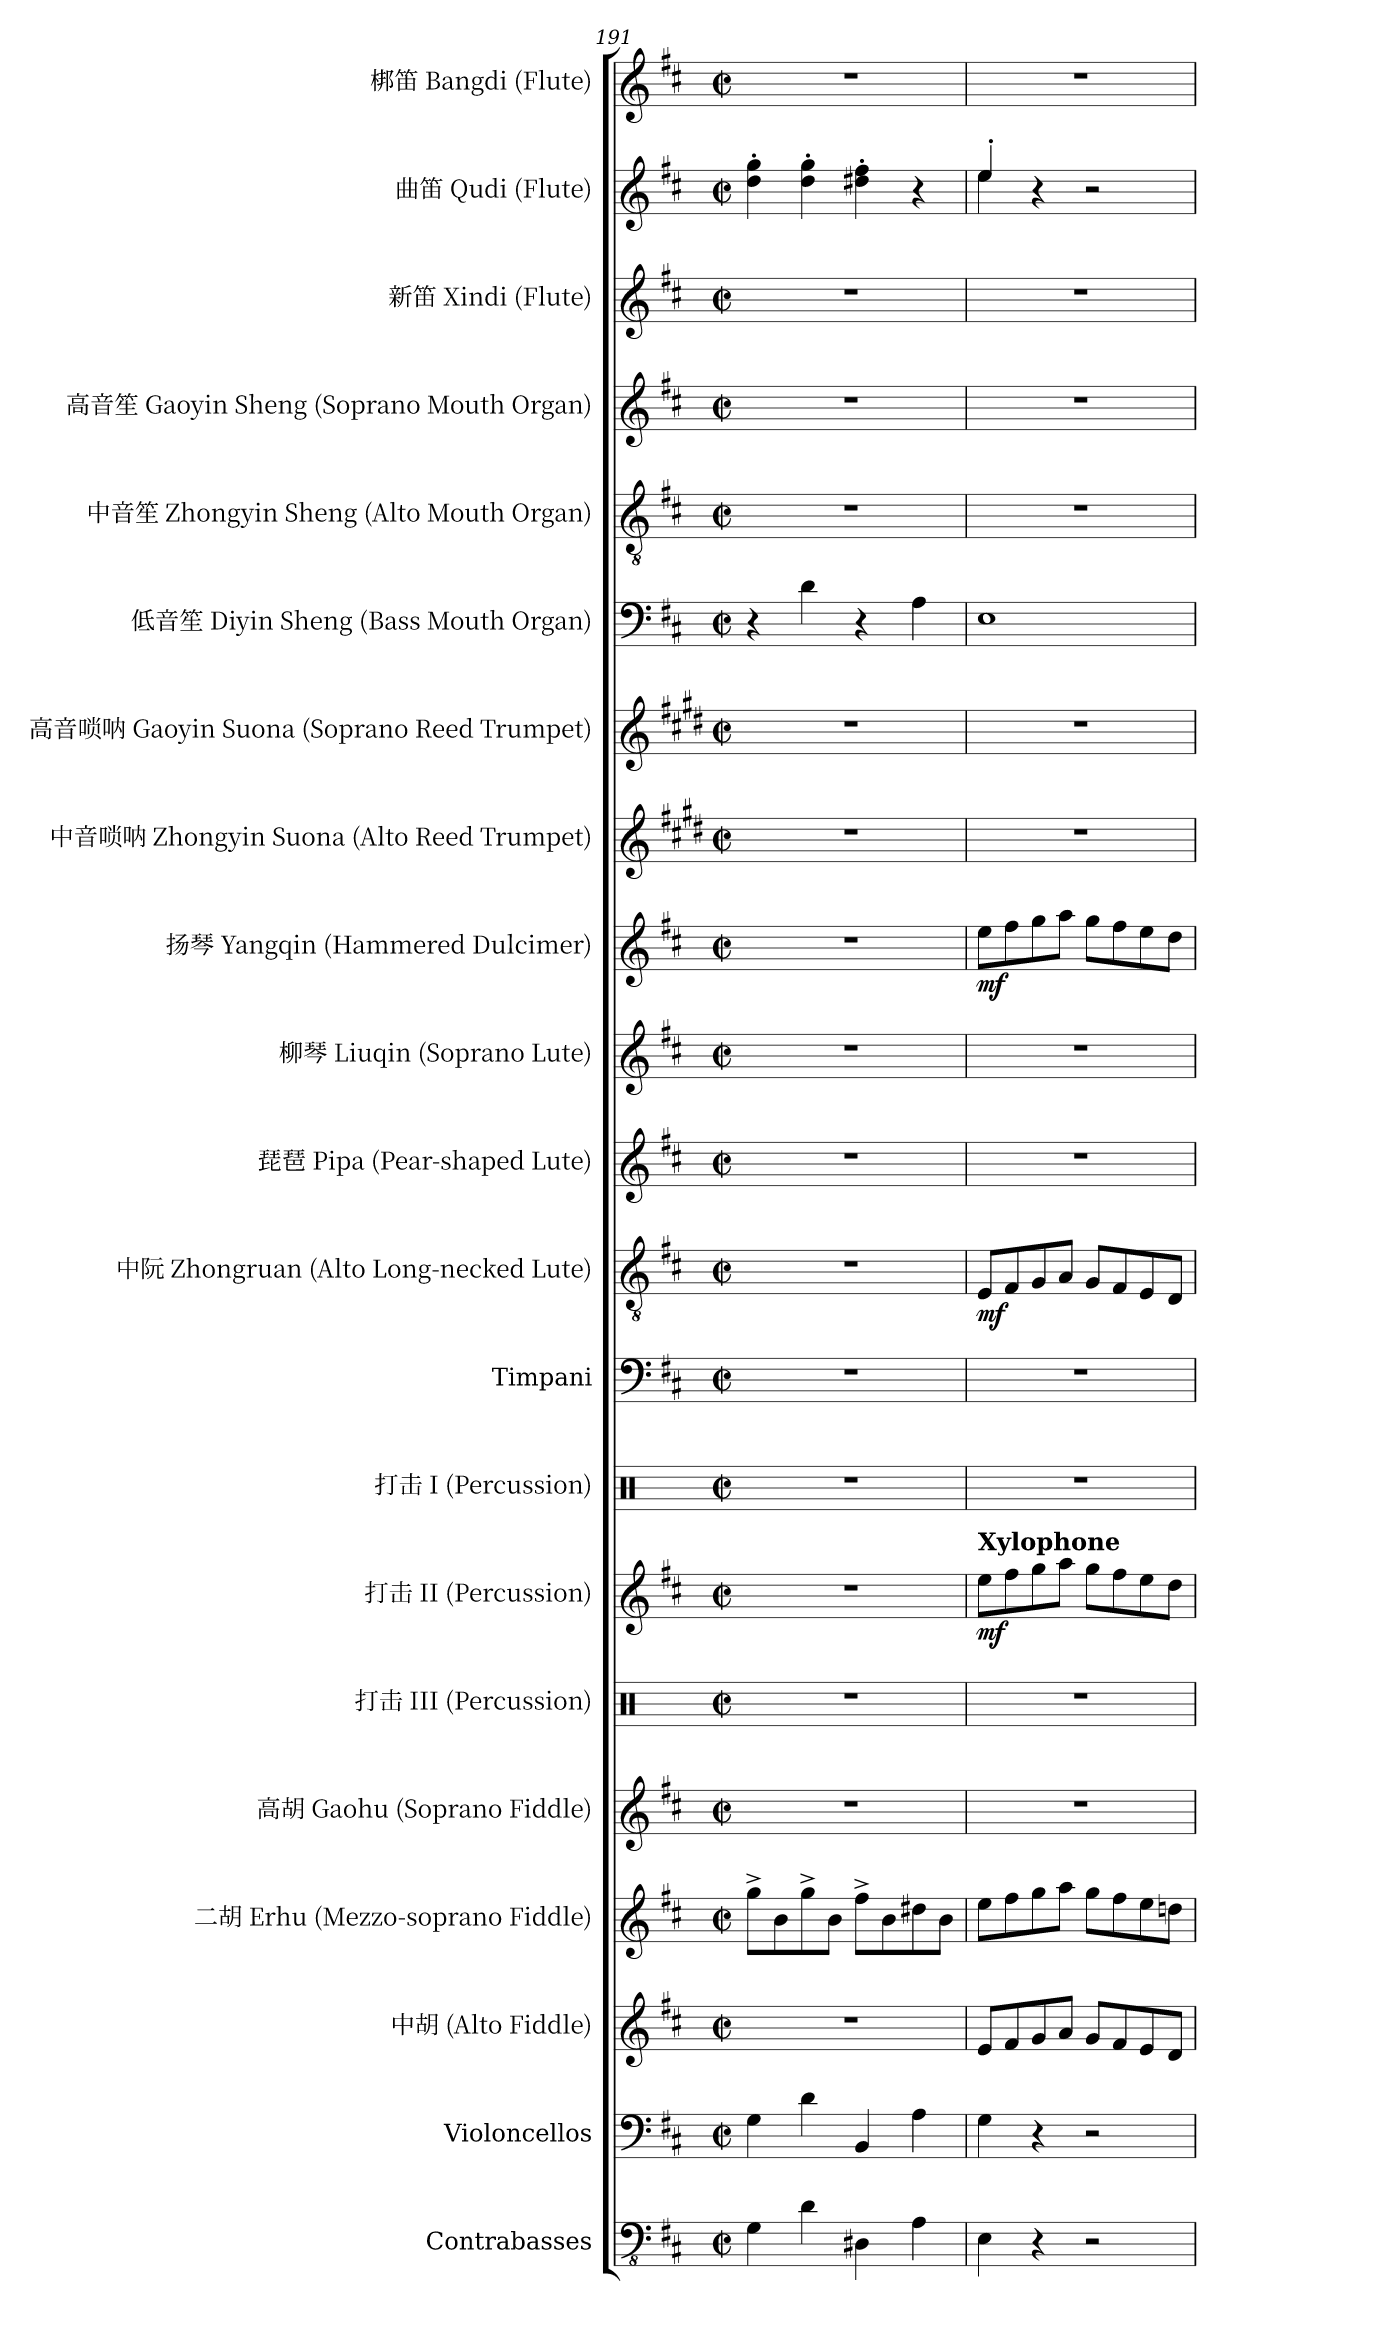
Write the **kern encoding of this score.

**kern	**kern	**kern	**kern	**kern	**kern	**kern	**dynam	**kern	**kern	**kern	**dynam	**kern	**kern	**kern	**dynam	**kern	**kern	**kern	**kern	**kern	**kern	**kern	**kern
*part21	*part20	*part19	*part18	*part17	*part16	*part15	*part15	*part14	*part13	*part12	*part12	*part11	*part10	*part9	*part9	*part8	*part7	*part6	*part5	*part4	*part3	*part2	*part1
*staff21	*staff20	*staff19	*staff18	*staff17	*staff16	*staff15	*staff15	*staff14	*staff13	*staff12	*staff12	*staff11	*staff10	*staff9	*staff9	*staff8	*staff7	*staff6	*staff5	*staff4	*staff3	*staff2	*staff1
*I"Contrabasses	*I"Violoncellos	*I"中胡 (Alto Fiddle)	*I"二胡 Erhu (Mezzo-soprano Fiddle)	*I"高胡 Gaohu (Soprano Fiddle)	*I"打击 III (Percussion)	*I"打击 II (Percussion)	*	*I"打击 I (Percussion)	*I"Timpani	*I"中阮 Zhongruan (Alto Long-necked Lute)	*	*I"琵琶 Pipa (Pear-shaped Lute)	*I"柳琴 Liuqin (Soprano Lute)	*I"扬琴 Yangqin  (Hammered Dulcimer)	*	*I"中音唢呐 Zhongyin Suona (Alto Reed Trumpet)	*I"高音唢呐 Gaoyin Suona (Soprano Reed Trumpet)	*I"低音笙 Diyin Sheng (Bass Mouth Organ)	*I"中音笙 Zhongyin Sheng (Alto Mouth Organ)	*I"高音笙 Gaoyin Sheng (Soprano Mouth Organ)	*I"新笛 Xindi (Flute)	*I"曲笛 Qudi (Flute)	*I"梆笛 Bangdi (Flute)
*I'Cbs.	*I'Vcs.	*	*	*	*I'打击 III	*I'打击 II	*	*I'打击 I	*I'Timp.	*	*	*	*	*	*	*	*	*	*	*	*	*	*
!!LO:PB:g=z
*clefFv4	*clefF4	*clefG2	*clefG2	*clefG2	*clefX	*clefG2	*	*clefX	*clefF4	*clefGv2	*	*clefG2	*clefG2	*clefG2	*	*clefG2	*clefG2	*clefF4	*clefGv2	*clefG2	*clefG2	*clefG2	*clefG2
*	*	*	*	*	*	*	*	*	*	*	*	*ITrd7c12	*	*	*	*ITrd1c2	*ITrd1c2	*	*	*	*	*	*
*k[f#c#]	*k[f#c#]	*k[f#c#]	*k[f#c#]	*k[f#c#]	*k[]	*k[f#c#]	*	*k[]	*k[f#c#]	*k[f#c#]	*	*k[f#c#]	*k[f#c#]	*k[f#c#]	*	*k[f#c#]	*k[f#c#]	*k[f#c#]	*k[f#c#]	*k[f#c#]	*k[f#c#]	*k[f#c#]	*k[f#c#]
*M2/2	*M2/2	*M2/2	*M2/2	*M2/2	*M2/2	*M2/2	*	*M2/2	*M2/2	*M2/2	*	*M2/2	*M2/2	*M2/2	*	*M2/2	*M2/2	*M2/2	*M2/2	*M2/2	*M2/2	*M2/2	*M2/2
*met(c|)	*met(c|)	*met(c|)	*met(c|)	*met(c|)	*met(c|)	*met(c|)	*	*met(c|)	*met(c|)	*met(c|)	*	*met(c|)	*met(c|)	*met(c|)	*	*met(c|)	*met(c|)	*met(c|)	*met(c|)	*met(c|)	*met(c|)	*met(c|)	*met(c|)
=191	=191	=191	=191	=191	=191	=191	=191	=191	=191	=191	=191	=191	=191	=191	=191	=191	=191	=191	=191	=191	=191	=191	=191
4GG\	4G\	1r	8gg^\L	1r	1r	1r	.	1r	1r	1r	.	1r	1r	1r	.	1r	1r	4r	1r	1r	1r	4dd\' 4gg\'	1r
.	.	.	8b\	.	.	.	.	.	.	.	.	.	.	.	.	.	.	.	.	.	.	.	.
4D\	4d\	.	8gg^\	.	.	.	.	.	.	.	.	.	.	.	.	.	.	4d\	.	.	.	4dd\' 4gg\'	.
.	.	.	8b\J	.	.	.	.	.	.	.	.	.	.	.	.	.	.	.	.	.	.	.	.
4DD#X\	4BB/	.	8ff#^\L	.	.	.	.	.	.	.	.	.	.	.	.	.	.	4r	.	.	.	4dd#X\' 4ff#\'	.
.	.	.	8b\	.	.	.	.	.	.	.	.	.	.	.	.	.	.	.	.	.	.	.	.
4AA\	4A\	.	8dd#X\	.	.	.	.	.	.	.	.	.	.	.	.	.	.	4A\	.	.	.	4r	.
.	.	.	8b\J	.	.	.	.	.	.	.	.	.	.	.	.	.	.	.	.	.	.	.	.
=192	=192	=192	=192	=192	=192	=192	=192	=192	=192	=192	=192	=192	=192	=192	=192	=192	=192	=192	=192	=192	=192	=192	=192
*	*	*	*	*	*	*	*	*	*	*	*	*	*	*	*	*	*	*	*	*	*	*^	*
!	!	!	!	!	!	!LO:TX:a:B:t=Xylophone	!	!	!	!	!	!	!	!	!	!	!	!	!	!	!	!	!	!
!	!	!	!	!	!	!	!LO:DY:b	!	!	!	!LO:DY:b	!	!	!	!LO:DY:b	!	!	!	!	!	!	!	!	!
4EE\	4G\	8e/L	8ee\L	1r	1r	8ee\L	mf	1r	1r	8E/L	mf	1r	1r	8ee\L	mf	1r	1r	1E	1r	1r	1r	4ee'/	4ee\	1r
.	.	8f#/	8ff#\	.	.	8ff#\	.	.	.	8F#/	.	.	.	8ff#\	.	.	.	.	.	.	.	.	.	.
4r	4r	8g/	8gg\	.	.	8gg\	.	.	.	8G/	.	.	.	8gg\	.	.	.	.	.	.	.	4r	2.ryy	.
.	.	8a/J	8aa\J	.	.	8aa\J	.	.	.	8A/J	.	.	.	8aa\J	.	.	.	.	.	.	.	.	.	.
2r	2r	8g/L	8gg\L	.	.	8gg\L	.	.	.	8G/L	.	.	.	8gg\L	.	.	.	.	.	.	.	2r	.	.
.	.	8f#/	8ff#\	.	.	8ff#\	.	.	.	8F#/	.	.	.	8ff#\	.	.	.	.	.	.	.	.	.	.
.	.	8e/	8ee\	.	.	8ee\	.	.	.	8E/	.	.	.	8ee\	.	.	.	.	.	.	.	.	.	.
.	.	8d/J	8ddn\J	.	.	8dd\J	.	.	.	8D/J	.	.	.	8dd\J	.	.	.	.	.	.	.	.	.	.
*	*	*	*	*	*	*	*	*	*	*	*	*	*	*	*	*	*	*	*	*	*	*v	*v	*
=	=	=	=	=	=	=	=	=	=	=	=	=	=	=	=	=	=	=	=	=	=	=	=
*-	*-	*-	*-	*-	*-	*-	*-	*-	*-	*-	*-	*-	*-	*-	*-	*-	*-	*-	*-	*-	*-	*-	*-
